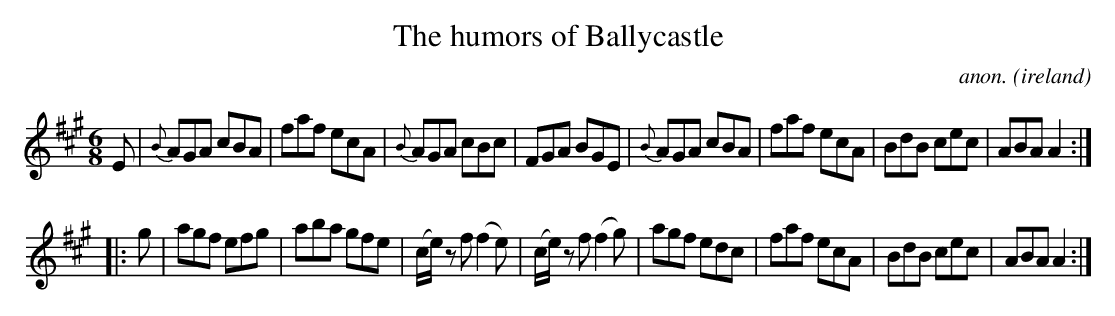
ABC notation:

X:1
T:The humors of Ballycastle
O:ireland
C:anon.
M:6/8
L:1/8
K:A
E|{B}AGA cBA|faf ecA|{B}AGA cBc|FGA BGE|{B}AGA cBA|faf ecA|BdB cec|ABA A2:|
|:g|agf efg|aba gfe|(c/e/) z f (f2e)|(c/e/) z f (f2g)|agf edc|faf ecA|BdB cec|ABA A2:|
